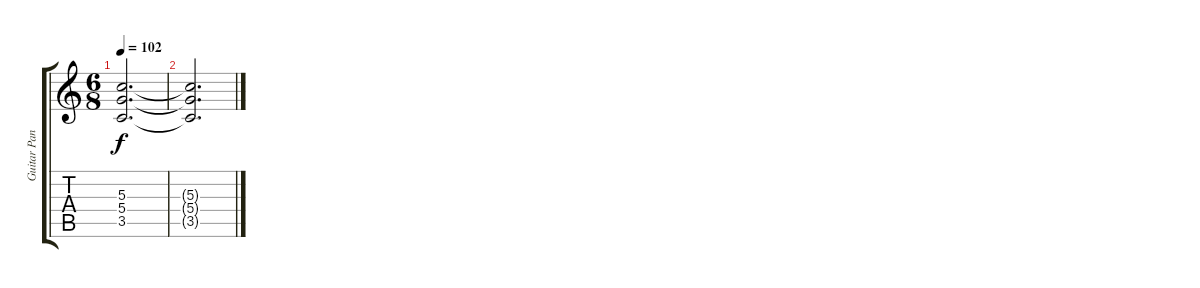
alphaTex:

\track ("Guitar Panned Left" "Guitar Pan") {instrument overdrivenguitar}
\staff {score tabs}
\tuning (E4 B3 G3 D3 A2 D2) {hide}
\ts (6 8)
\tempo 102
\clef g2
\ks aminor
(5.3 5.4 3.5).2{d dy f} |
(5.3{t} 5.4{t} 3.5{t}).2{d}
